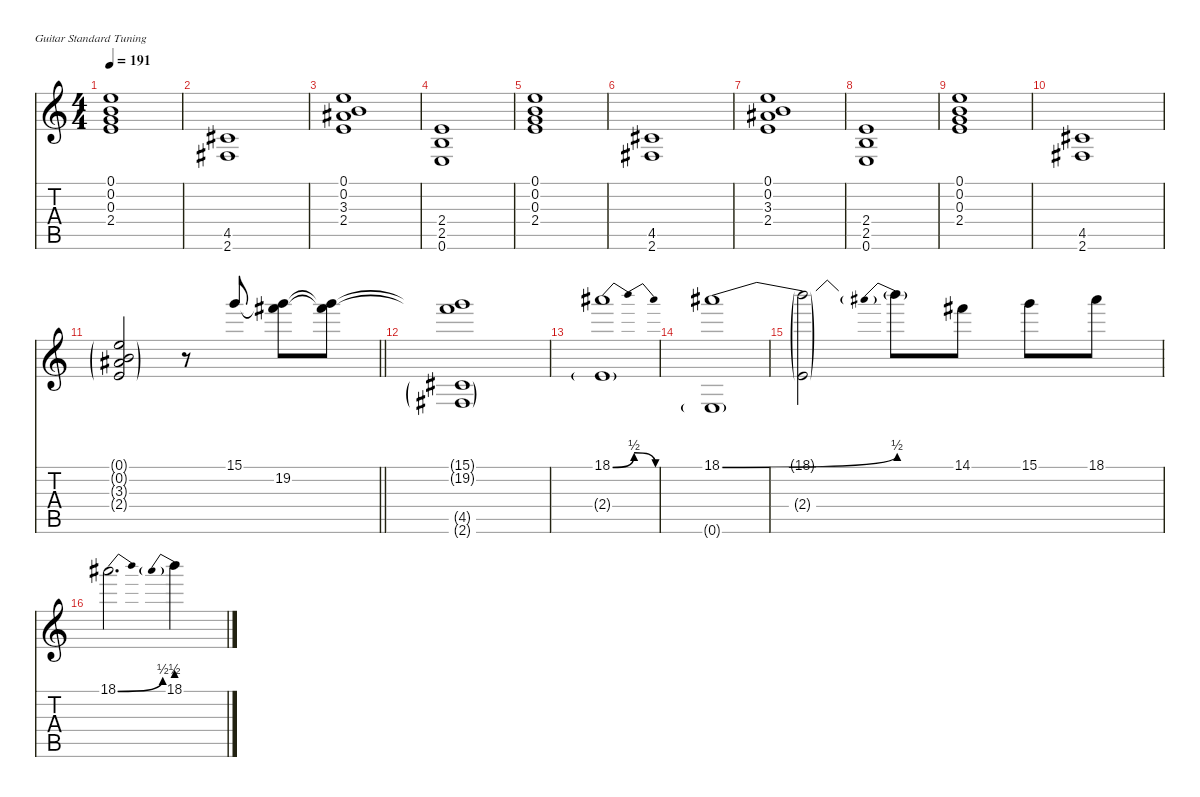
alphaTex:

\defaultSystemsLayout 4
\hideDynamics
\bracketExtendMode nobrackets
\singleTrackTrackNamePolicy hidden
\multiTrackTrackNamePolicy hidden
\firstSystemTrackNameMode fullname
\firstSystemTrackNameOrientation horizontal
\otherSystemsTrackNameOrientation horizontal
\track ("Guitar 1" "dist.guit.") {mute instrument distortionguitar}
\staff {score tabs}
\tuning (E4 B3 G3 D3 A2 E2)
\ts (4 4)
\tempo 191
\clef g2
\ks c
(0.1 0.2 0.3 2.4).1{dy f beam Up} |
(4.5{acc #} 2.6{acc #}).1{beam Up} |
(0.1 0.2 3.3{acc #} 2.4).1{beam Up} |
(2.4 2.5 0.6).1{beam Up} |
(0.1 0.2 0.3 2.4).1{beam Up} |
(4.5{acc #} 2.6{acc #}).1{beam Up} |
(0.1 0.2 3.3{acc #} 2.4).1{beam Up} |
(2.4 2.5 0.6).1{beam Up} |
(0.1 0.2 0.3 2.4).1{beam Up} |
(4.5{acc #} 2.6{acc #}).1{beam Up} |
\barLineRight lightlight
(0.1{g} 0.2{g} 3.3{g acc #} 2.4{g}).2{dy ppp beam Up} r.8{beam Up} 15.1.8{dy f beam Down} (19.2{acc #} 15.1{t}).8{beam Down} (15.1{t} 19.2{t acc #}).8{beam Down} |
(15.1{t} 19.2{t acc #} 4.5{g acc #} 2.6{g acc #}).1{beam Down} |
(18.1{be (bendrelease 0 0 9.999999599999999 2 45 2 51 0) acc #} 2.4{g}).1{beam Down} |
(18.1{be (bend 0 0 60 2) acc #} 0.6{g}).1{beam Down} |
(18.1{t} 2.4{g}).2{beam Down} 18.1{be (prebend 0 2 60 2) t}.8{beam Down} 14.1{acc #}.8{beam Down} 15.1.8{beam Down} 18.1{acc #}.8{beam Down} |
18.1{be (bend 0 0 15 2) acc #}.2{d beam Down} 18.1{be (prebend 0 2 60 2)}.4{beam Down}
